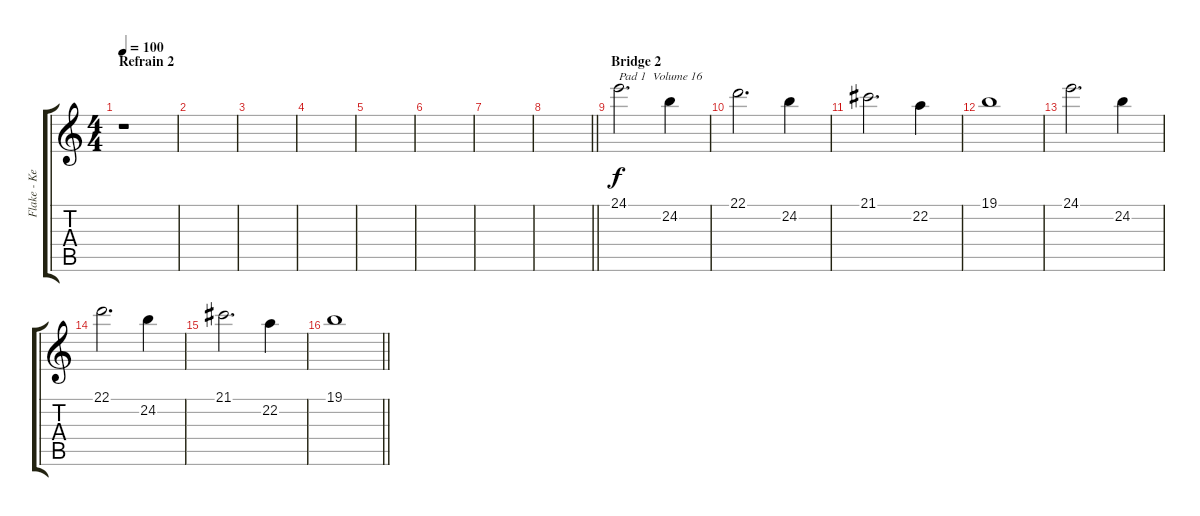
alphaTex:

\track ("Flake - Keys" "Flake - Ke") {instrument whistle}
\staff {score tabs}
\tuning (E4 B3 G3 D3 A2 E2) {hide}
\ts (4 4)
\section ("" "Refrain 2")
\tempo 100
\clef g2
\ks c
r.1{dy mf} |
|
|
|
|
|
|
\barLineRight lightlight
|
\section ("" "Bridge 2")
24.1.2{d txt "Pad 1  Volume 16" dy f volume 16 instrument whistle} 24.2.4 |
22.1.2{d} 24.2.4 |
21.1.2{d} 22.2.4 |
19.1.1 |
24.1.2{d} 24.2.4 |
22.1.2{d} 24.2.4 |
21.1.2{d} 22.2.4 |
\barLineRight lightlight
19.1.1
